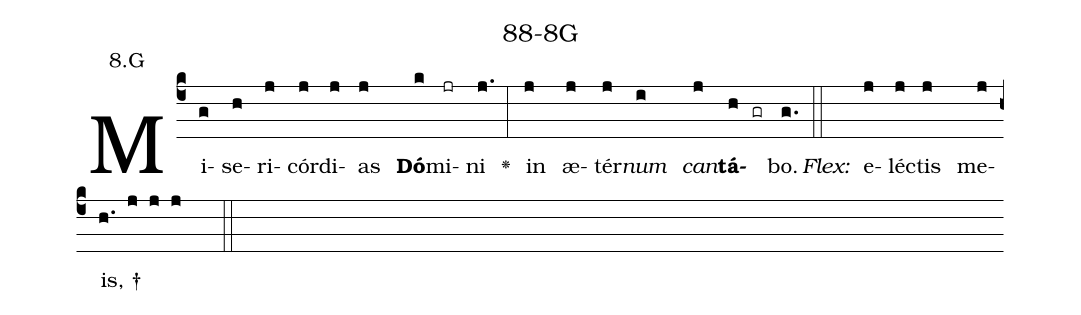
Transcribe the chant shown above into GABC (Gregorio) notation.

name: 88-8G;
annotation: 8.G;
%%
(c4)Mi(g)se(h)ri(j)cór(j)di(j)as(j) <b>Dó</b>(k)mi(jr)ni(j.) <v>\greheightstar</v>(:) in(j) æ(j)tér(j)<i>num</i>(i) <i>can</i>(j)<b>tá</b>(h gr)bo.(g.) (::)
<i>Flex:</i>()  e(j)léc(j)tis(j) me(j)is, †(h. j j j  ::)

%E(j) u(j) o(i) u(j) a(h) e.(g.) (::)
